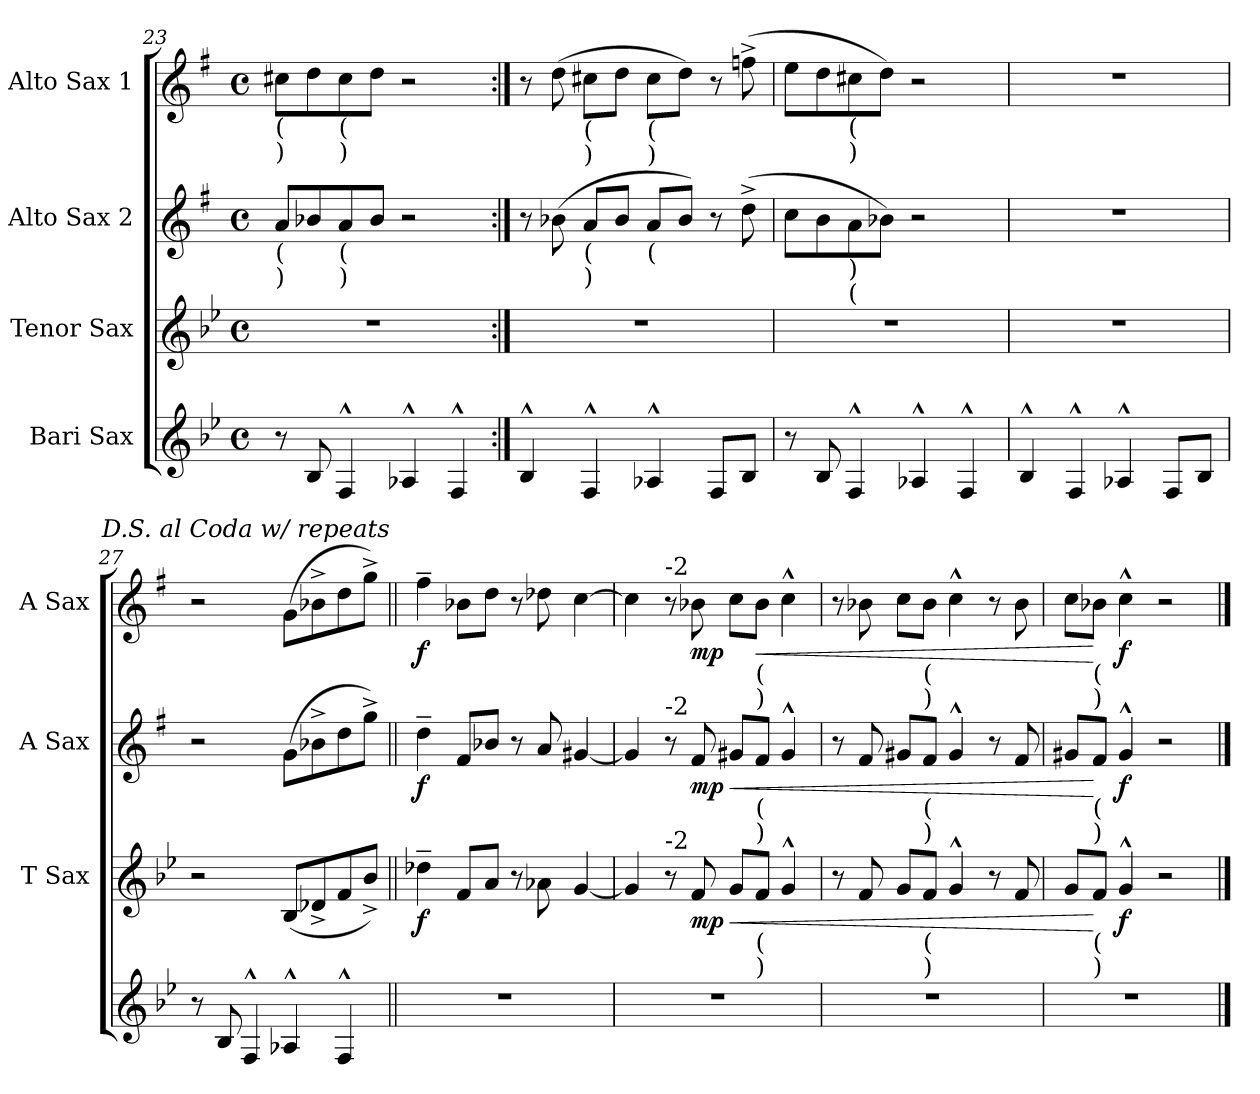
**kern	**kern	**dynam	**kern	**dynam	**kern	**dynam
*part4	*part3	*part3	*part2	*part2	*part1	*part1
*staff4	*staff3	*staff3	*staff2	*staff2	*staff1	*staff1
*I"Bari Sax	*I"Tenor Sax	*	*I"Alto Sax 2	*	*I"Alto Sax 1	*
*	*I'T Sax	*	*I'A Sax	*	*I'A Sax	*
*clefG2	*clefG2	*	*clefG2	*	*clefG2	*
*ITrd12c21	*ITrd8c14	*	*ITrd5c9	*	*ITrd5c9	*
*k[b-e-]	*k[b-e-]	*	*k[b-e-]	*	*k[b-e-]	*
*B-:	*B-:	*	*B-:	*	*B-:	*
*M4/4	*M4/4	*	*M4/4	*	*M4/4	*
*met(c)	*met(c)	*	*met(c)	*	*met(c)	*
=23	=23	=23	=23	=23	=23	=23
!	!	!	!	!	!LO:TX:b:t=(	!
!	!	!	!	!	!LO:TX:b:t=)	!
!	!	!	!LO:TX:b:t=(	!	!	!
!	!	!	!LO:TX:b:t=)	!	!	!
8r	1r	.	8c/L	.	8en\L	.
8BB-/	.	.	8d-X/	.	8f\	.
!	!	!	!	!	!LO:TX:b:t=(	!
!	!	!	!	!	!LO:TX:b:t=)	!
!	!	!	!LO:TX:b:t=(	!	!	!
!	!	!	!LO:TX:b:t=)	!	!	!
4FF^^>/	.	.	8c/	.	8e\	.
.	.	.	8d-/J	.	8f\J	.
4AA-X^^>/	.	.	2r	.	2r	.
4FF^^>/	.	.	.	.	.	.
!!LO:PB:g=z
=24:|!	=24:|!	=24:|!	=24:|!	=24:|!	=24:|!	=24:|!
4BB-^^>/	1r	.	8r	.	8r	.
.	.	.	(>8d-X\	.	(>8f\	.
!	!	!	!	!	!LO:TX:b:t=(	!
!	!	!	!	!	!LO:TX:b:t=)	!
!	!	!	!LO:TX:b:t=(	!	!	!
!	!	!	!LO:TX:b:t=)	!	!	!
4FF^^>/	.	.	8c/L	.	8en\L	.
.	.	.	8d-/J	.	8f\J	.
!	!	!	!	!	!LO:TX:b:t=(	!
!	!	!	!	!	!LO:TX:b:t=)	!
!	!	!	!LO:TX:b:t=(	!	!	!
4AA-X^^>/	.	.	8c/L	.	8e\L	.
.	.	.	8d-/J)	.	8f\J)	.
8FF/L	.	.	8r	.	8r	.
8BB-/J	.	.	(>8f^>\	.	(>8a-X^>\	.
=25	=25	=25	=25	=25	=25	=25
8r	1r	.	8e-\L	.	8g\L	.
8BB-/	.	.	8d\	.	8f\	.
!	!	!	!	!	!LO:TX:b:t=(	!
!	!	!	!	!	!LO:TX:b:t=)	!
!	!	!	!LO:TX:b:t=)	!	!	!
!	!	!	!LO:TX:b:t=(	!	!	!
4FF^^>/	.	.	8c\	.	8en\	.
.	.	.	8d-X\J)	.	8f\J)	.
4AA-X^^>/	.	.	2r	.	2r	.
4FF^^>/	.	.	.	.	.	.
=26	=26	=26	=26	=26	=26	=26
4BB-^^>/	1r	.	1r	.	1r	.
4FF^^>/	.	.	.	.	.	.
4AA-X^^>/	.	.	.	.	.	.
8FF/L	.	.	.	.	.	.
8BB-/J	.	.	.	.	.	.
=27	=27	=27	=27	=27	=27	=27
8r	2r	.	2r	.	2r	.
8BB-/	.	.	.	.	.	.
4FF^^>/	.	.	.	.	.	.
4AA-X^^>/	(<8BB-/L	.	(>8B-\L	.	(>8B-\L	.
.	8D-X^</	.	8d-X^>\	.	8d-X^>\	.
4FF^^>/	8F/	.	8f\	.	8f\	.
.	8B-^</J)	.	8b-^>\J)	.	8b-^>\J)	.
!	!	!	!	!	!LO:TX:a:i:rj:t=D.S. al Coda w/ repeats	!
!!LO:LB:g=z
=28||	=28||	=28||	=28||	=28||	=28||	=28||
!	!	!LO:DY:b	!	!LO:DY:b	!	!LO:DY:b
1r	4d-X~>\	f	4f~>\	f	4a~>\	f
.	8F/L	.	8A/L	.	8d-X\L	.
.	8A/J	.	8d-X/J	.	8f\J	.
.	8r	.	8r	.	8r	.
.	8A-X\	.	8c/	.	8f-X\	.
.	[4G/	.	[4Bn/	.	[4e-\	.
=29	=29	=29	=29	=29	=29	=29
1r	4G/]	.	4B/]	.	4e-\]	.
!	!	!	!	!	!LO:TX:a:t=-2	!
!	!	!	!LO:TX:a:t=-2	!	!	!
!	!LO:TX:a:t=-2	!	!	!	!	!
.	8r	.	8r	.	8r	.
!	!	!LO:DY:b	!	!LO:DY:b	!	!LO:DY:b
.	8F/	mp	8A/	mp	8d-X\	mp
!	!	!LO:HP:b	!	!LO:HP:b	!	!
.	8G/L	<	8Bn/L	<	8e-\L	.
!	!	!	!	!	!LO:TX:b:t=(	!
!	!	!	!	!	!LO:TX:b:t=)	!
!	!	!	!LO:TX:b:t=(	!	!	!
!	!	!	!LO:TX:b:t=)	!	!	!
!	!LO:TX:b:t=(	!	!	!	!	!
!	!LO:TX:b:t=)	!	!	!	!	!
!	!	!	!	!	!	!LO:HP:b
.	8F/J	.	8A/J	.	8d-\J	<
.	4G^^>/	.	4B^^>/	.	4e-^^>\	.
=30	=30	=30	=30	=30	=30	=30
1r	8r	.	8r	.	8r	.
.	8F/	.	8A/	.	8d-X\	.
.	8G/L	.	8Bn/L	.	8e-\L	.
!	!	!	!	!	!LO:TX:b:t=(	!
!	!	!	!	!	!LO:TX:b:t=)	!
!	!	!	!LO:TX:b:t=(	!	!	!
!	!	!	!LO:TX:b:t=)	!	!	!
!	!LO:TX:b:t=(	!	!	!	!	!
!	!LO:TX:b:t=)	!	!	!	!	!
.	8F/J	.	8A/J	.	8d-\J	.
.	4G^^>/	.	4B^^>/	.	4e-^^>\	.
.	8r	.	8r	.	8r	.
.	8F/	.	8A/	.	8d-\	.
=31	=31	=31	=31	=31	=31	=31
1r	8G/L	.	8Bn/L	.	8e-\L	.
!	!	!	!	!	!LO:TX:b:t=(	!
!	!	!	!	!	!LO:TX:b:t=)	!
!	!	!	!LO:TX:b:t=(	!	!	!
!	!	!	!LO:TX:b:t=)	!	!	!
!	!LO:TX:b:t=(	!	!	!	!	!
!	!LO:TX:b:t=)	!	!	!	!	!
.	8F/J	[	8A/J	[	8d-X\J	[
!	!	!LO:DY:b	!	!LO:DY:b	!	!LO:DY:b
.	4G^^>/	f	4B^^>/	f	4e-^^>\	f
.	2r	.	2r	.	2r	.
==	==	==	==	==	==	==
*-	*-	*-	*-	*-	*-	*-
